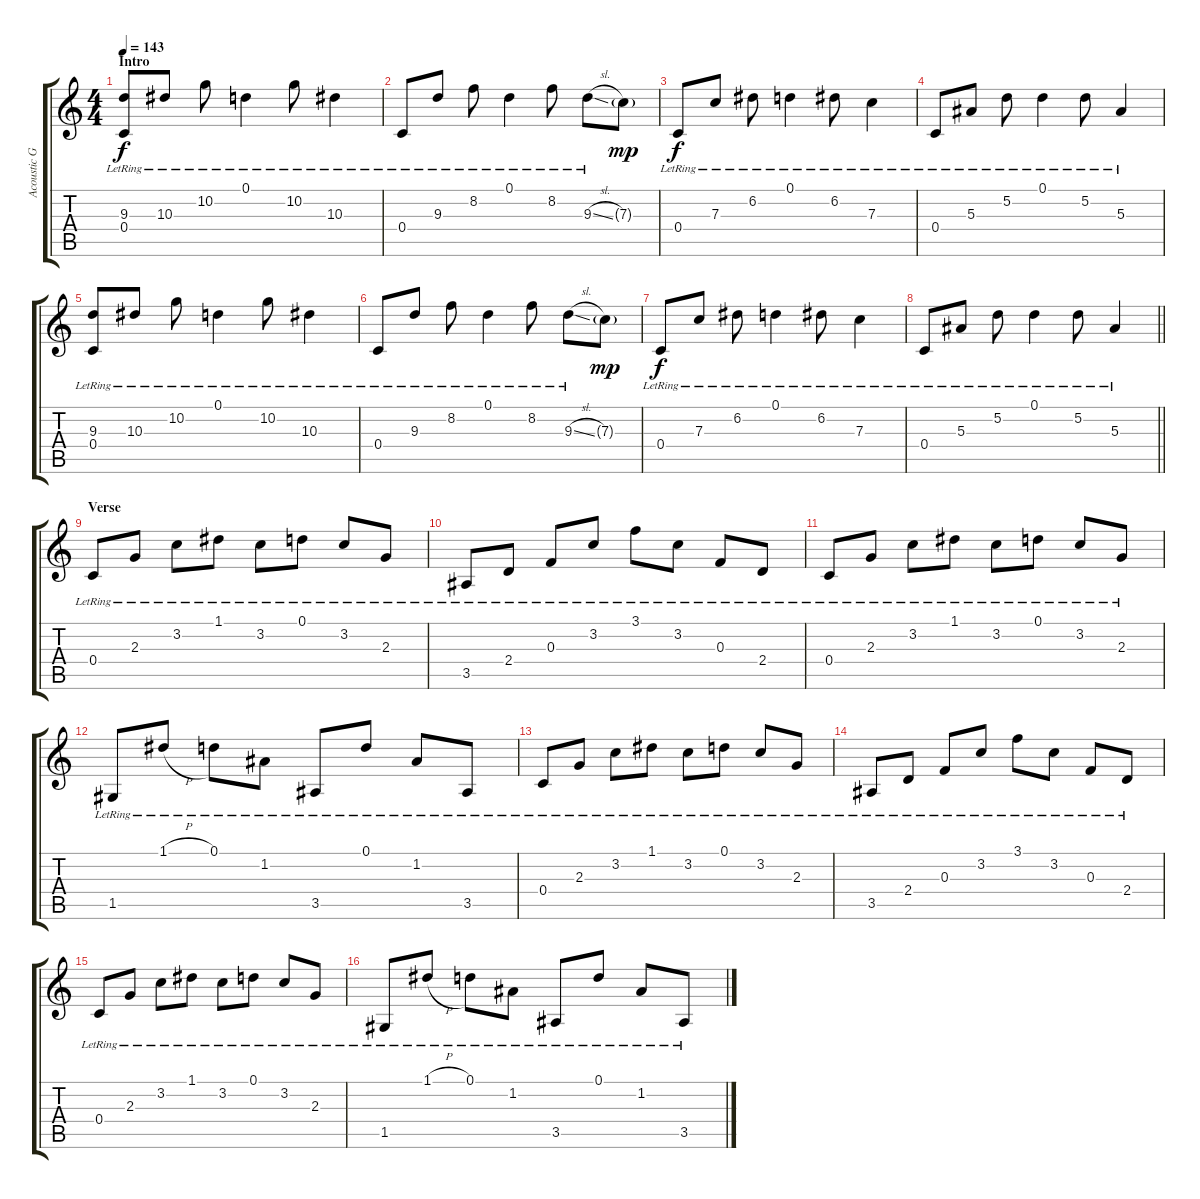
\track ("Acoustic Gtr" "Acoustic G") {instrument acousticguitarsteel}
\staff {score tabs}
\tuning (D4 A3 F3 C3 G2 C2) {hide}
\ts (4 4)
\section ("" "Intro")
\tempo 143
\clef g2
\ks c
(9.3{lr} 0.4{lr}).8{dy f instrument acousticguitarsteel} 10.3{lr}.8 10.2{lr}.8 0.1{lr}.4 10.2{lr}.8 10.3{lr}.4 |
0.4{lr}.8 9.3{lr}.8 8.2{lr}.8 0.1{lr}.4 8.2{lr}.8 9.3{sl lr}.8 7.3{g}.8{dy mp} |
0.4{lr}.8{dy f} 7.3{lr}.8 6.2{lr}.8 0.1{lr}.4 6.2{lr}.8 7.3{lr}.4 |
0.4{lr}.8 5.3{lr}.8 5.2{lr}.8 0.1{lr}.4 5.2{lr}.8 5.3{lr}.4 |
(9.3{lr} 0.4{lr}).8 10.3{lr}.8 10.2{lr}.8 0.1{lr}.4 10.2{lr}.8 10.3{lr}.4 |
0.4{lr}.8 9.3{lr}.8 8.2{lr}.8 0.1{lr}.4 8.2{lr}.8 9.3{sl lr}.8 7.3{g}.8{dy mp} |
0.4{lr}.8{dy f} 7.3{lr}.8 6.2{lr}.8 0.1{lr}.4 6.2{lr}.8 7.3{lr}.4 |
\barLineRight lightlight
0.4{lr}.8 5.3{lr}.8 5.2{lr}.8 0.1{lr}.4 5.2{lr}.8 5.3{lr}.4 |
\section ("" "Verse")
0.4{lr}.8 2.3{lr}.8 3.2{lr}.8 1.1{lr}.8 3.2{lr}.8 0.1{lr}.8 3.2{lr}.8 2.3{lr}.8 |
3.5{lr}.8 2.4{lr}.8 0.3{lr}.8 3.2{lr}.8 3.1{lr}.8 3.2{lr}.8 0.3{lr}.8 2.4{lr}.8 |
0.4{lr}.8 2.3{lr}.8 3.2{lr}.8 1.1{lr}.8 3.2{lr}.8 0.1{lr}.8 3.2{lr}.8 2.3{lr}.8 |
1.5{lr}.8 1.1{h lr}.8 0.1{lr}.8 1.2{lr}.8 3.5{lr}.8 0.1{lr}.8 1.2{lr}.8 3.5{lr}.8 |
0.4{lr}.8 2.3{lr}.8 3.2{lr}.8 1.1{lr}.8 3.2{lr}.8 0.1{lr}.8 3.2{lr}.8 2.3{lr}.8 |
3.5{lr}.8 2.4{lr}.8 0.3{lr}.8 3.2{lr}.8 3.1{lr}.8 3.2{lr}.8 0.3{lr}.8 2.4{lr}.8 |
0.4{lr}.8 2.3{lr}.8 3.2{lr}.8 1.1{lr}.8 3.2{lr}.8 0.1{lr}.8 3.2{lr}.8 2.3{lr}.8 |
1.5{lr}.8 1.1{h lr}.8 0.1{lr}.8 1.2{lr}.8 3.5{lr}.8 0.1{lr}.8 1.2{lr}.8 3.5{lr}.8
